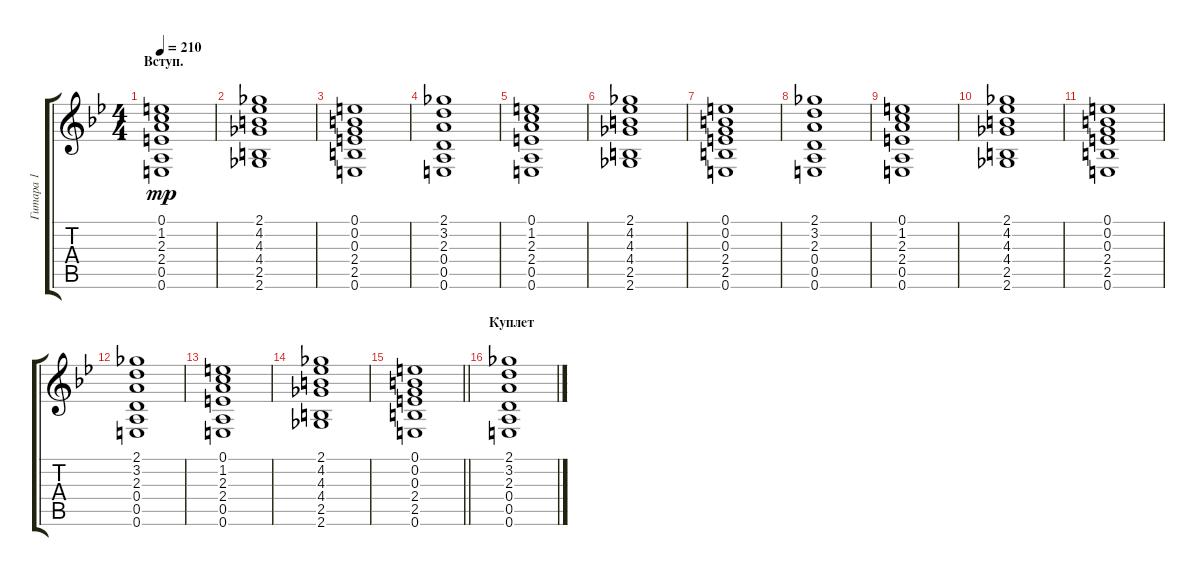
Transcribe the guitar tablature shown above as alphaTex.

\track ("Гитара 1" "Гитара 1") {instrument distortionguitar}
\staff {score tabs}
\tuning (E4 B3 G3 D3 A2 E2) {hide}
\ts (4 4)
\section ("" "Вступ.")
\tempo 210
\clef g2
\ks bb
(0.1 1.2 2.3 2.4 0.5 0.6).1{dy mp instrument distortionguitar} |
(2.1 4.2 4.3 4.4 2.5 2.6).1 |
(0.1 0.2 0.3 2.4 2.5 0.6).1 |
(2.1 3.2 2.3 0.4 0.5 0.6).1 |
(0.1 1.2 2.3 2.4 0.5 0.6).1 |
(2.1 4.2 4.3 4.4 2.5 2.6).1 |
(0.1 0.2 0.3 2.4 2.5 0.6).1 |
(2.1 3.2 2.3 0.4 0.5 0.6).1 |
(0.1 1.2 2.3 2.4 0.5 0.6).1 |
(2.1 4.2 4.3 4.4 2.5 2.6).1 |
(0.1 0.2 0.3 2.4 2.5 0.6).1 |
(2.1 3.2 2.3 0.4 0.5 0.6).1 |
(0.1 1.2 2.3 2.4 0.5 0.6).1 |
(2.1 4.2 4.3 4.4 2.5 2.6).1 |
\barLineRight lightlight
(0.1 0.2 0.3 2.4 2.5 0.6).1 |
\section ("" "Куплет")
(2.1 3.2 2.3 0.4 0.5 0.6).1
